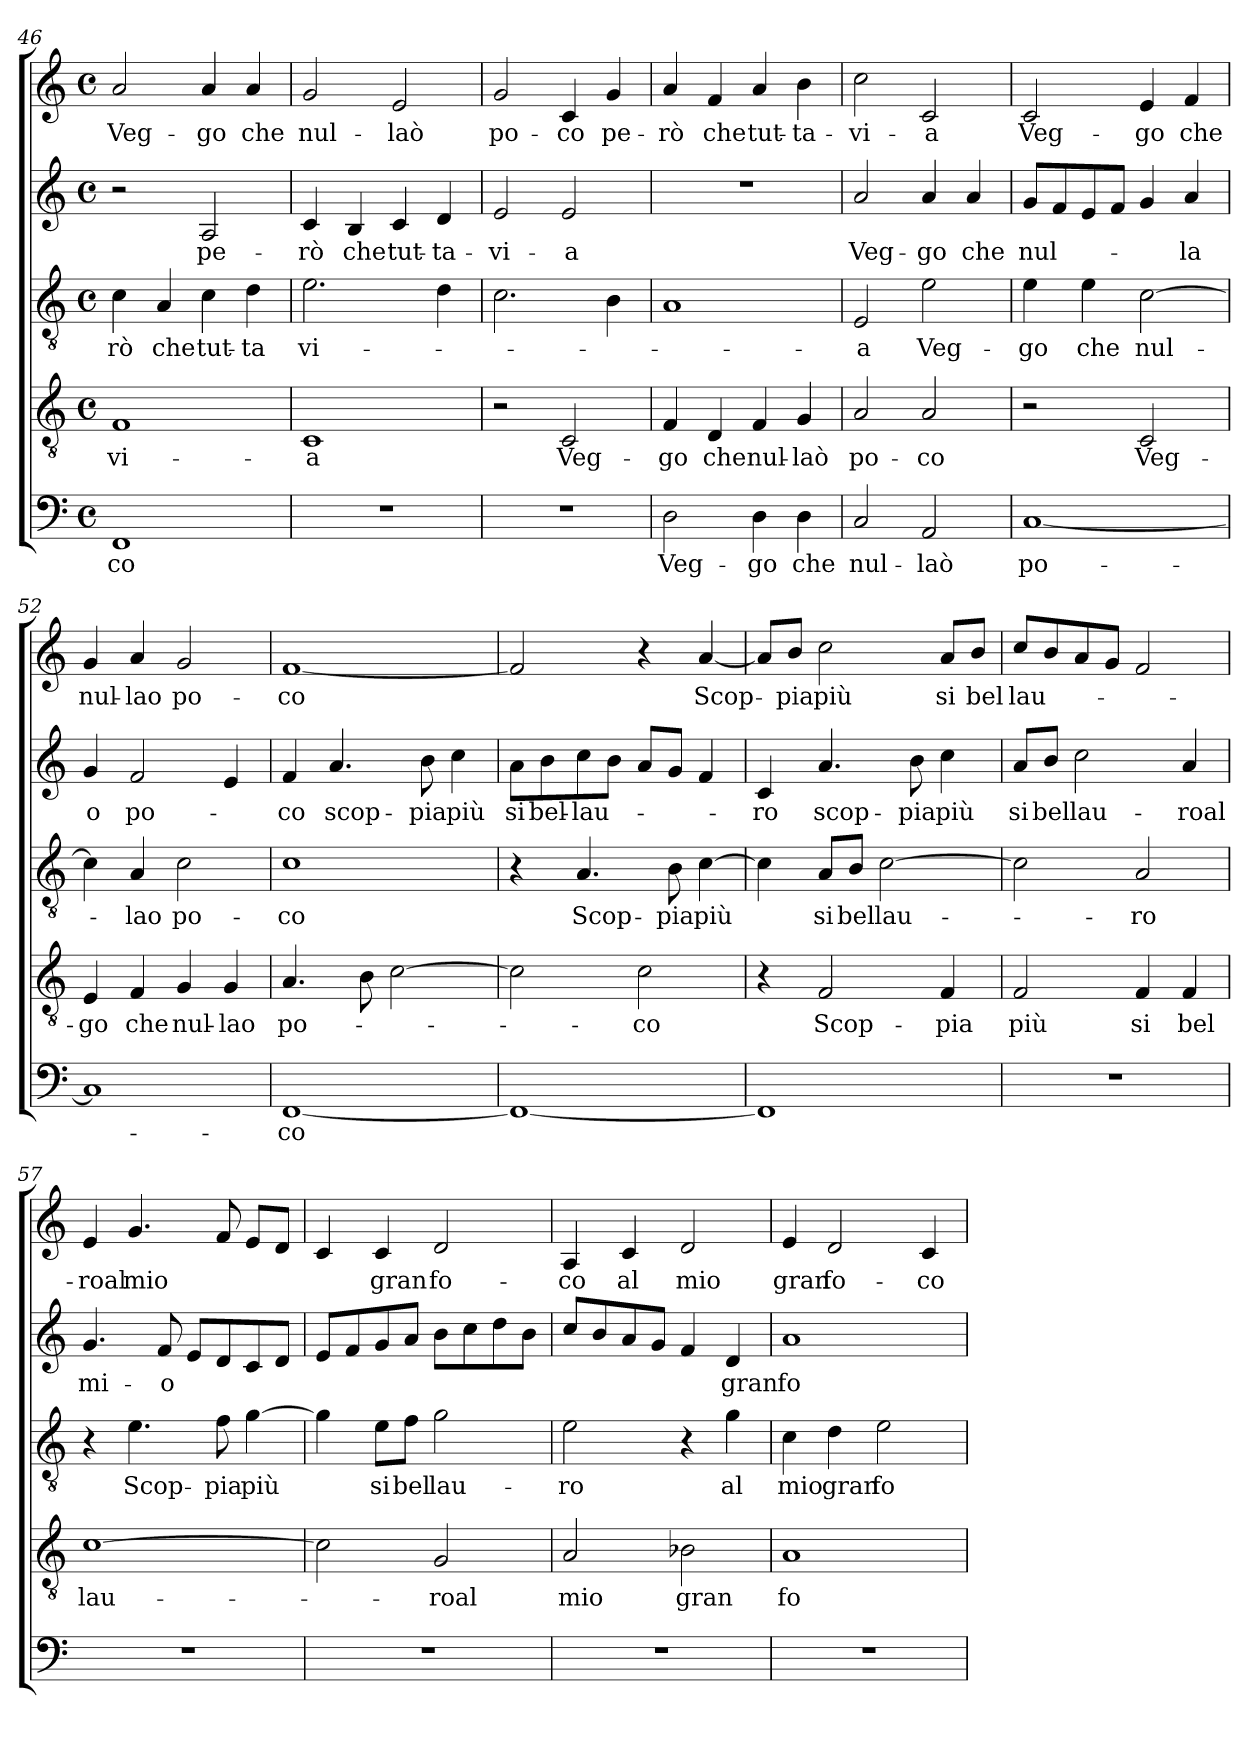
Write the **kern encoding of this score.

**kern	**text	**kern	**text	**kern	**text	**kern	**text	**kern	**text
*part5	*part5	*part4	*part4	*part3	*part3	*part2	*part2	*part1	*part1
*staff5	*staff5	*staff4	*staff4	*staff3	*staff3	*staff2	*staff2	*staff1	*staff1
!!LO:PB:g=z
*clefF4	*	*clefGv2	*	*clefGv2	*	*clefG2	*	*clefG2	*
*k[]	*	*k[]	*	*k[]	*	*k[]	*	*k[]	*
*C:	*	*C:	*	*C:	*	*C:	*	*C:	*
*M4/4	*	*M4/4	*	*M4/4	*	*M4/4	*	*M4/4	*
*met(c)	*	*met(c)	*	*met(c)	*	*met(c)	*	*met(c)	*
=46	=46	=46	=46	=46	=46	=46	=46	=46	=46
1FF	-co	1F	-vi-	4c\	-rò	2r	.	2a/	Veg-
.	.	.	.	4A/	che	.	.	.	.
.	.	.	.	4c\	tut-	2A/	pe-	4a/	-go
.	.	.	.	4d\	-ta	.	.	4a/	che
=47	=47	=47	=47	=47	=47	=47	=47	=47	=47
1r	.	1C	-a	2.e\	vi-	4c/	-rò	2g/	nul-
.	.	.	.	.	.	4B/	che	.	.
.	.	.	.	.	.	4c/	tut-	2e/	-laò
.	.	.	.	4d\	.	4d/	-ta-	.	.
=48	=48	=48	=48	=48	=48	=48	=48	=48	=48
1r	.	2r	.	2.c\	.	2e/	-vi-	2g/	po-
.	.	2C/	Veg-	.	.	2e/	-a	4c/	-co
.	.	.	.	4B\	.	.	.	4g/	pe-
=49	=49	=49	=49	=49	=49	=49	=49	=49	=49
2D\	Veg-	4F/	-go	1A	.	1r	.	4a/	-rò
.	.	4D/	che	.	.	.	.	4f/	che
4D\	-go	4F/	nul-	.	.	.	.	4a/	tut-
4D\	che	4G/	-laò	.	.	.	.	4b\	-ta-
=50	=50	=50	=50	=50	=50	=50	=50	=50	=50
2C/	nul-	2A/	po-	2E/	-a	2a/	Veg-	2cc\	-vi-
2AA/	-laò	2A/	-co	2e\	Veg-	4a/	-go	2c/	-a
.	.	.	.	.	.	4a/	che	.	.
!!LO:LB:g=z
=51	=51	=51	=51	=51	=51	=51	=51	=51	=51
[1C	po-	2r	.	4e\	-go	8g/L	nul-	2c/	Veg-
.	.	.	.	.	.	8f/	.	.	.
.	.	.	.	4e\	che	8e/	.	.	.
.	.	.	.	.	.	8f/J	.	.	.
.	.	2C/	Veg-	[2c\	nul-	4g/	.	4e/	-go
.	.	.	.	.	.	4a/	-la	4f/	che
=52	=52	=52	=52	=52	=52	=52	=52	=52	=52
1C]	.	4E/	-go	4c\]	.	4g/	o	4g/	nul-
.	.	4F/	che	4A/	-lao	2f/	po-	4a/	-lao
.	.	4G/	nul-	2c\	po-	.	.	2g/	po-
.	.	4G/	-lao	.	.	4e/	.	.	.
=53	=53	=53	=53	=53	=53	=53	=53	=53	=53
[1FF	-co	4.A/	po-	1c	-co	4f/	-co	[1f	-co
.	.	.	.	.	.	4.a/	scop-	.	.
.	.	8B\	.	.	.	.	.	.	.
.	.	[2c\	.	.	.	.	.	.	.
.	.	.	.	.	.	8b\	-pia	.	.
.	.	.	.	.	.	4cc\	più	.	.
=54	=54	=54	=54	=54	=54	=54	=54	=54	=54
1FF_	.	2c\]	.	4r	.	8a\L	si	2f/]	.
.	.	.	.	.	.	8b\	bel-	.	.
.	.	.	.	4.A/	Scop-	8cc\	-lau-	.	.
.	.	.	.	.	.	8b\J	.	.	.
.	.	2c\	-co	.	.	8a/L	.	4r	.
.	.	.	.	8B\	-pia	8g/J	.	.	.
.	.	.	.	[4c\	più	4f/	.	[4a/	Scop-
=55	=55	=55	=55	=55	=55	=55	=55	=55	=55
1FF]	.	4r	.	4c\]	.	4c/	-ro	8a/L]	.
.	.	.	.	.	.	.	.	8b/J	-pia
.	.	2F/	Scop-	8A/L	si	4.a/	scop-	2cc\	più
.	.	.	.	8B/J	bel	.	.	.	.
.	.	.	.	[2c\	lau-	.	.	.	.
.	.	.	.	.	.	8b\	-pia	.	.
.	.	4F/	-pia	.	.	4cc\	più	8a/L	si
.	.	.	.	.	.	.	.	8b/J	bel
!!LO:LB:g=z
=56	=56	=56	=56	=56	=56	=56	=56	=56	=56
1r	.	2F/	più	2c\]	.	8a/L	si	8cc/L	lau-
.	.	.	.	.	.	8b/J	bel	8b/	.
.	.	.	.	.	.	2cc\	lau-	8a/	.
.	.	.	.	.	.	.	.	8g/J	.
.	.	4F/	si	2A/	-ro	.	.	2f/	.
.	.	4F/	bel	.	.	4a/	-roal	.	.
=57	=57	=57	=57	=57	=57	=57	=57	=57	=57
1r	.	[1c	lau-	4r	.	4.g/	mi-	4e/	-roal
.	.	.	.	4.e\	Scop-	.	.	4.g/	mio
.	.	.	.	.	.	8f/	-o	.	.
.	.	.	.	.	.	8e/L	.	.	.
.	.	.	.	8f\	-pia	8d/	.	8f/	.
.	.	.	.	[4g\	più	8c/	.	8e/L	.
.	.	.	.	.	.	8d/J	.	8d/J	.
=58	=58	=58	=58	=58	=58	=58	=58	=58	=58
1r	.	2c\]	.	4g\]	.	8e/L	.	4c/	.
.	.	.	.	.	.	8f/	.	.	.
.	.	.	.	8e\L	si	8g/	.	4c/	gran
.	.	.	.	8f\J	bel	8a/J	.	.	.
.	.	2G/	-roal	2g\	lau-	8b\L	.	2d/	fo-
.	.	.	.	.	.	8cc\	.	.	.
.	.	.	.	.	.	8dd\	.	.	.
.	.	.	.	.	.	8b\J	.	.	.
=59	=59	=59	=59	=59	=59	=59	=59	=59	=59
1r	.	2A/	mio	2e\	-ro	8cc/L	.	4A/	-co
.	.	.	.	.	.	8b/	.	.	.
.	.	.	.	.	.	8a/	.	4c/	al
.	.	.	.	.	.	8g/J	.	.	.
.	.	2B-X\	gran	4r	.	4f/	.	2d/	mio
.	.	.	.	4g\	al	4d/	gran	.	.
=60	=60	=60	=60	=60	=60	=60	=60	=60	=60
1r	.	1A	fo-	4c\	mio	1a	fo-	4e/	gran
.	.	.	.	4d\	gran	.	.	2d/	fo-
.	.	.	.	2e\	fo-	.	.	.	.
.	.	.	.	.	.	.	.	4c/	-co-
=	=	=	=	=	=	=	=	=	=
*-	*-	*-	*-	*-	*-	*-	*-	*-	*-
